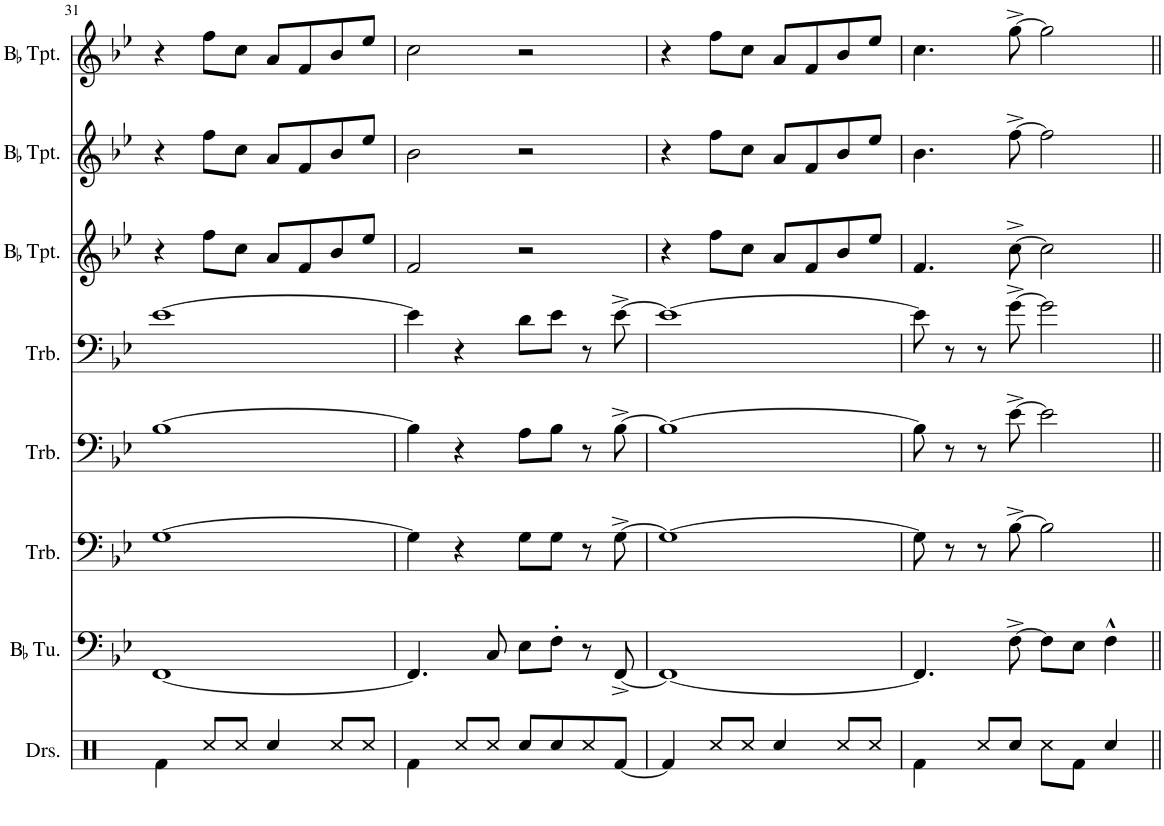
**kern	**kern	**kern	**kern	**kern	**kern	**kern	**kern
*part8	*part7	*part6	*part5	*part4	*part3	*part2	*part1
*staff8	*staff7	*staff6	*staff5	*staff4	*staff3	*staff2	*staff1
*I"Drumset	*I"BaccidentalFlat Tuba	*I"Trombone	*I"Trombone	*I"Trombone	*I"BaccidentalFlat Trumpet	*I"BaccidentalFlat Trumpet	*I"BaccidentalFlat Trumpet
*I'Drs.	*I'BaccidentalFlat Tu.	*I'Trb.	*I'Trb.	*I'Trb.	*I'BaccidentalFlat Tpt.	*I'BaccidentalFlat Tpt.	*I'BaccidentalFlat Tpt.
!!LO:PB:g=z
*clefX	*clefF4	*clefF4	*clefF4	*clefF4	*clefG2	*clefG2	*clefG2
*	*	*	*	*	*ITrd1c2	*ITrd1c2	*ITrd1c2
*k[]	*k[b-e-]	*k[b-e-]	*k[b-e-]	*k[b-e-]	*k[b-e-]	*k[b-e-]	*k[b-e-]
=31	=31	=31	=31	=31	=31	=31	=31
4Rf\	[1FF	[1G	[1B-	[1e-	4r	4r	4r
8Rcc/L	.	.	.	.	8ff\L	8ff\L	8ff\L
8Rcc/J	.	.	.	.	8cc\J	8cc\J	8cc\J
4Rcc/	.	.	.	.	8a/L	8a/L	8a/L
.	.	.	.	.	8f/	8f/	8f/
8Rcc/L	.	.	.	.	8b-/	8b-/	8b-/
8Rcc/J	.	.	.	.	8ee-/J	8ee-/J	8ee-/J
=32	=32	=32	=32	=32	=32	=32	=32
4Rf\	4.FF/]	4G\]	4B-\]	4e-\]	2f/	2b-\	2cc\
8Rcc/L	.	4r	4r	4r	.	.	.
8Rcc/J	8C/	.	.	.	.	.	.
8Rcc/L	8E-\L	8G\L	8A\L	8d\L	2r	2r	2r
8Rcc/	8F'\J	8G\J	8B-\J	8e-\J	.	.	.
8Rcc/	8r	8r	8r	8r	.	.	.
[8Rf/J	[8FF^/	[8G^\	[8B-^\	[8e-^\	.	.	.
=33	=33	=33	=33	=33	=33	=33	=33
4Rf/]	1FF_	1G_	1B-_	1e-_	4r	4r	4r
8Rcc/L	.	.	.	.	8ff\L	8ff\L	8ff\L
8Rcc/J	.	.	.	.	8cc\J	8cc\J	8cc\J
4Rcc/	.	.	.	.	8a/L	8a/L	8a/L
.	.	.	.	.	8f/	8f/	8f/
8Rcc/L	.	.	.	.	8b-/	8b-/	8b-/
8Rcc/J	.	.	.	.	8ee-/J	8ee-/J	8ee-/J
=34	=34	=34	=34	=34	=34	=34	=34
4Rf\	4.FF/]	8G\]	8B-\]	8e-\]	4.f/	4.b-\	4.cc\
.	.	8r	8r	8r	.	.	.
8Rcc/L	.	8r	8r	8r	.	.	.
8Rcc/J	[8F^\	[8B-^\	[8e-^\	[8g^\	[8cc^\	[8ff^\	[8gg^\
8Rcc\L	8F\L]	2B-\]	2e-\]	2g\]	2cc\]	2ff\]	2gg\]
8Rf\J	8E-\J	.	.	.	.	.	.
4Rcc/	4F^^\	.	.	.	.	.	.
=||	=||	=||	=||	=||	=||	=||	=||
*-	*-	*-	*-	*-	*-	*-	*-
